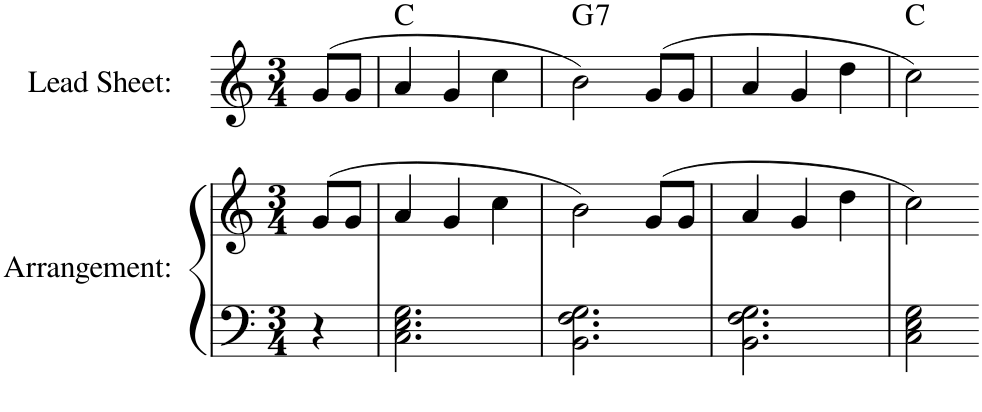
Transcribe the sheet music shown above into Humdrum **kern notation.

**kern	**kern	**kern	**harte
*part2	*part2	*part1	*part1
*staff3	*staff2	*staff1	*
*I"Arrangement:	*	*I"Lead Sheet:	*
*I'Arrangement:	*	*I'Lead Sheet:	*
*clefF4	*clefG2	*clefG2	*
*k[]	*k[]	*k[]	*
*M3/4	*M3/4	*M3/4	*
=	=	=	=
4r	(8g/L	(8g/L	.
.	8g/J	8g/J	.
=1	=1	=1	=1
2.C\ 2.E\ 2.G\	4a/	4a/	C:maj
.	4g/	4g/	.
.	4cc\	4cc\	.
=2	=2	=2	=2
!	!	!	!LO:H:kt=7
2.BB\ 2.F\ 2.G\	2b\)	2b\)	G:7
.	(8g/L	(8g/L	.
.	8g/J	8g/J	.
=3	=3	=3	=3
2.BB\ 2.F\ 2.G\	4a/	4a/	.
.	4g/	4g/	.
.	4dd\	4dd\	.
=4	=4	=4	=4
2C\ 2E\ 2G\	2cc\)	2cc\)	C:maj
=-	=-	=-	=-
*-	*-	*-	*-
